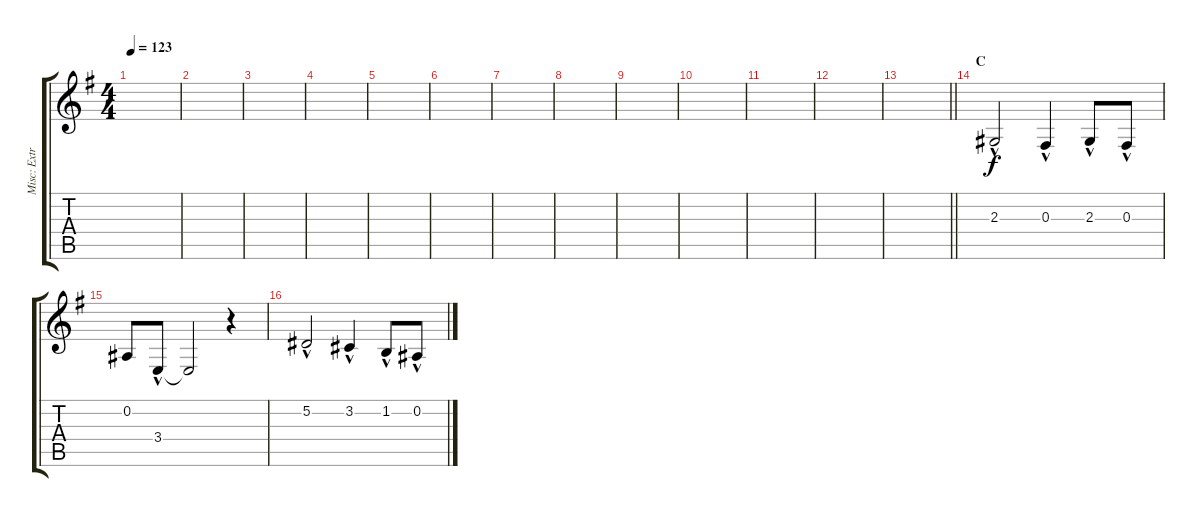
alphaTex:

\track ("Misc: Extra" "Misc: Extr") {instrument choiraahs}
\staff {score tabs}
\tuning (Eb4 Bb3 Gb3 Db3 Ab2 Eb2) {hide}
\ts (4 4)
\tempo 123
\clef g2
\ks g
|
|
|
|
|
|
|
|
|
|
|
|
\barLineRight lightlight
|
\section ("" "C")
2.3{hac}.2 0.3{hac}.4 2.3{hac}.8 0.3{hac}.8 |
0.2.8 3.4{hac}.8 3.4{t}.2 r.4 |
5.2{hac}.2 3.2{hac}.4 1.2{hac}.8 0.2{hac}.8
